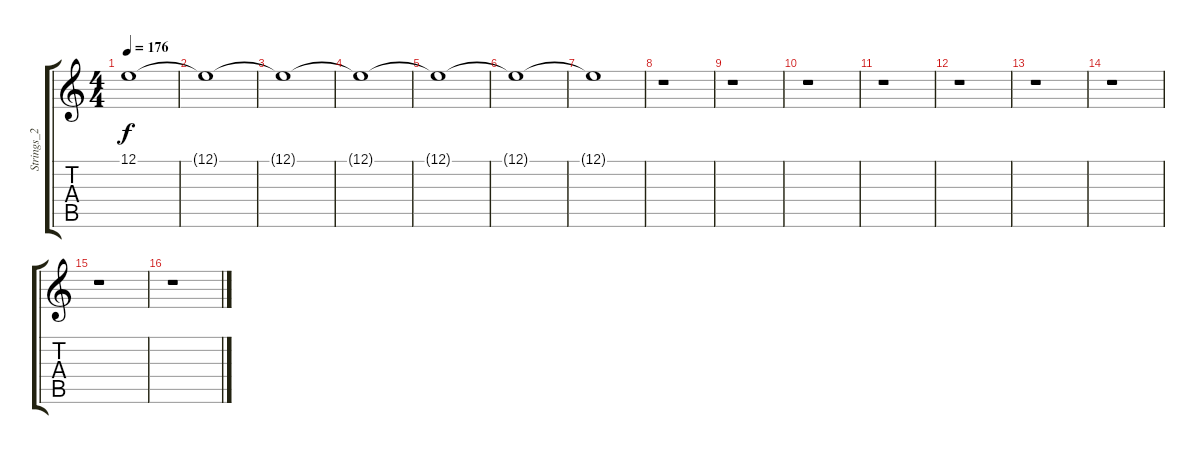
\track ("Strings_2 " "Strings_2 ") {instrument frenchhorn}
\staff {score tabs}
\tuning (E4 B3 G3 D3 A2 E2) {hide}
\ts (4 4)
\tempo 176
\clef g2
\ks c
12.1{t}.1{dy f} |
12.1{t}.1 |
12.1{t}.1 |
12.1{t}.1 |
12.1{t}.1 |
12.1{t}.1 |
12.1{t}.1 |
r.1 |
r.1 |
r.1 |
r.1 |
r.1 |
r.1 |
r.1 |
r.1 |
r.1
